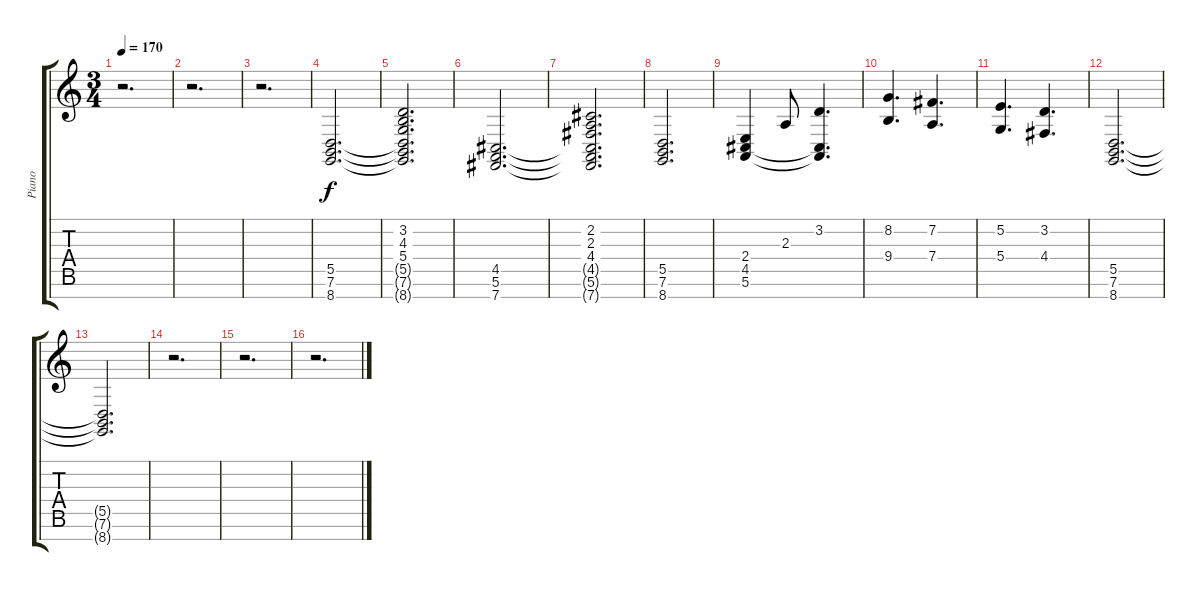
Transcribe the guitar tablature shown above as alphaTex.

\track ("Piano" "Piano") {instrument electricgrandpiano}
\staff {score tabs}
\tuning (E4 B3 G3 D3 A2 E2 B1) {hide}
\ts (3 4)
\tempo 170
\clef g2
\ks c
r.2{d dy f} |
r.2{d} |
r.2{d} |
(5.5 7.6 8.7).2{d volume 7} |
(3.2 4.3 5.4 5.5{t} 7.6{t} 8.7{t}).2{d} |
(4.5 5.6 7.7).2{d} |
(2.2 2.3 4.4 4.5{t} 5.6{t} 7.7{t}).2{d} |
(5.5 7.6 8.7).2{d} |
(2.4 4.5 5.6).4 2.3.8 (3.2 4.5{t} 5.6{t}).4{d} |
(8.2 9.4).4{d} (7.2 7.4).4{d} |
(5.2 5.4).4{d} (3.2 4.4).4{d} |
(5.5 7.6 8.7).2{d} |
(5.5{t} 7.6{t} 8.7{t}).2{d} |
r.2{d} |
r.2{d} |
r.2{d}
